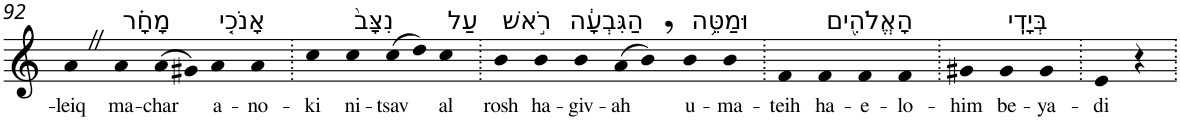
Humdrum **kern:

**kern	**text
*part1	*part1
*staff1	*staff1
*I"Piano	*
*I'Pno	*
!!LO:PB:g=z
*clefG2	*
*k[]	*
=92	=92
!	!LO:LY:b
4aZ	-leiq
!LO:TX:a:t=מָחָ֗ר	!
!	!LO:LY:b
4a	ma-
!	!LO:LY:b
(>8a	-char
8g#X)	.
!LO:TX:a:t=אָנֹכִ֤י	!
!	!LO:LY:b
4a	a-
!	!LO:LY:b
4a	-no-
=93.	=93.
!	!LO:LY:b
4cc	-ki
!LO:TX:a:t=נִצָּב֙	!
!	!LO:LY:b
4cc	ni-
!	!LO:LY:b
(>8cc	-tsav
8dd)	.
!LO:TX:a:t=עַל	!
!	!LO:LY:b
4cc	al
=94.	=94.
!LO:TX:a:t=רֹ֣אשׁ	!
!	!LO:LY:b
4b	rosh
!LO:TX:a:t=הַגִּבְעָ֔ה	!
!	!LO:LY:b
4b	ha-
!	!LO:LY:b
4b	-giv-
!	!LO:LY:b
(>8a	-ah
8b,)	.
!LO:TX:a:t=וּמַטֵּ֥ה	!
!	!LO:LY:b
4b	u-
!	!LO:LY:b
4b	-ma-
=95.	=95.
!	!LO:LY:b
4f	-teih
!LO:TX:a:t=הָאֱלֹהִ֖ים	!
!	!LO:LY:b
4f	ha-
!	!LO:LY:b
4f	-e-
!	!LO:LY:b
4f	-lo-
=96.	=96.
!	!LO:LY:b
4g#X	-him
!LO:TX:a:t=בְּיָדִֽי	!
!	!LO:LY:b
4g#	be-
!	!LO:LY:b
4g#	-ya-
=97.	=97.
!	!LO:LY:b
4e	-di
4r	.
=.	=.
*-	*-
